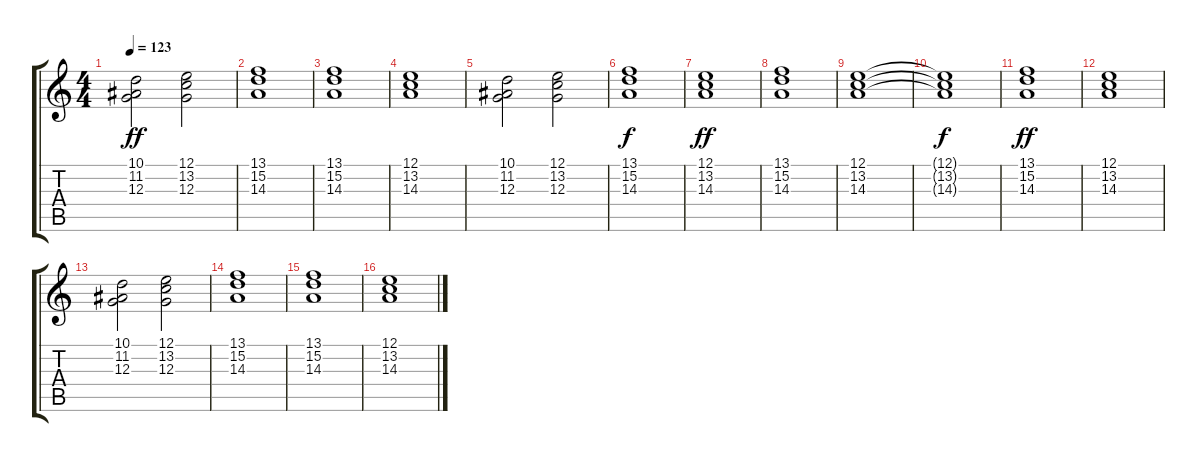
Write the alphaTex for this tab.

\track "" {instrument fx7echoes}
\staff {score tabs}
\tuning (E4 B3 G3 D3 A2 E2) {hide}
\ts (4 4)
\tempo 123
\clef g2
\ks c
(10.1 11.2 12.3).2{dy ff} (12.1 13.2 12.3).2 |
(13.1 15.2 14.3).1 |
(13.1 15.2 14.3).1 |
(12.1 13.2 14.3).1 |
(10.1 11.2 12.3).2 (12.1 13.2 12.3).2 |
(13.1 15.2 14.3).1{dy f} |
(12.1 13.2 14.3).1{dy ff} |
(13.1 15.2 14.3).1 |
(12.1 13.2 14.3).1 |
(12.1{t} 13.2{t} 14.3{t}).1{dy f} |
(13.1 15.2 14.3).1{dy ff} |
(12.1 13.2 14.3).1 |
(10.1 11.2 12.3).2 (12.1 13.2 12.3).2 |
(13.1 15.2 14.3).1 |
(13.1 15.2 14.3).1 |
(12.1 13.2 14.3).1
